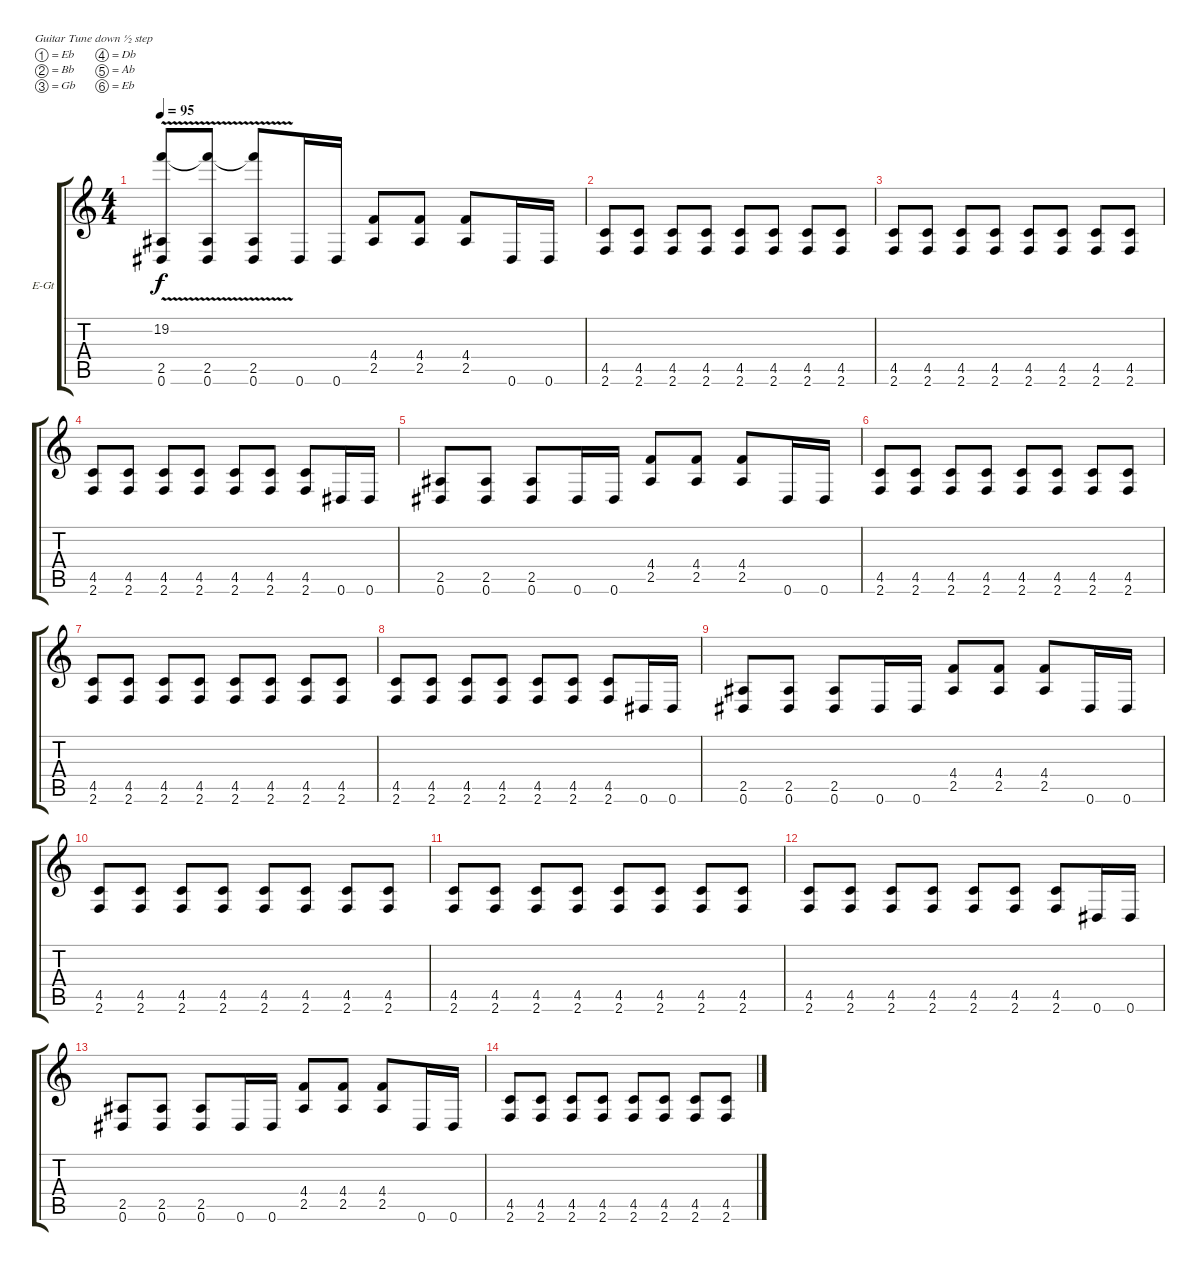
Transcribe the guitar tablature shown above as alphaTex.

\bracketExtendMode groupsimilarinstruments
\firstSystemTrackNameOrientation horizontal
\otherSystemsTrackNameOrientation horizontal
\track ("Rythm Guitar" "E-Gt") {instrument distortionguitar}
\staff {score tabs}
\tuning (Eb4 Bb3 Gb3 Db3 Ab2 Eb2)
\ts (4 4)
\tempo 95
\clef g2
\ks c
(2.5 0.6 19.2{v t}).8{dy f} (2.5 0.6 19.2{v t}).8 (19.2{v t} 2.5 0.6).8 0.6.16 0.6.16 (4.4 2.5).8 (4.4 2.5).8 (4.4 2.5).8 0.6.16 0.6.16 |
(4.5 2.6).8 (4.5 2.6).8 (4.5 2.6).8 (4.5 2.6).8 (4.5 2.6).8 (4.5 2.6).8 (4.5 2.6).8 (4.5 2.6).8 |
(4.5 2.6).8 (4.5 2.6).8 (4.5 2.6).8 (4.5 2.6).8 (4.5 2.6).8 (4.5 2.6).8 (4.5 2.6).8 (4.5 2.6).8 |
(4.5 2.6).8 (4.5 2.6).8 (4.5 2.6).8 (4.5 2.6).8 (4.5 2.6).8 (4.5 2.6).8 (4.5 2.6).8 0.6.16 0.6.16 |
(2.5 0.6).8 (2.5 0.6).8 (2.5 0.6).8 0.6.16 0.6.16 (4.4 2.5).8 (4.4 2.5).8 (4.4 2.5).8 0.6.16 0.6.16 |
(4.5 2.6).8 (4.5 2.6).8 (4.5 2.6).8 (4.5 2.6).8 (4.5 2.6).8 (4.5 2.6).8 (4.5 2.6).8 (4.5 2.6).8 |
(4.5 2.6).8 (4.5 2.6).8 (4.5 2.6).8 (4.5 2.6).8 (4.5 2.6).8 (4.5 2.6).8 (4.5 2.6).8 (4.5 2.6).8 |
(4.5 2.6).8 (4.5 2.6).8 (4.5 2.6).8 (4.5 2.6).8 (4.5 2.6).8 (4.5 2.6).8 (4.5 2.6).8 0.6.16 0.6.16 |
(2.5 0.6).8 (2.5 0.6).8 (2.5 0.6).8 0.6.16 0.6.16 (4.4 2.5).8 (4.4 2.5).8 (4.4 2.5).8 0.6.16 0.6.16 |
(4.5 2.6).8 (4.5 2.6).8 (4.5 2.6).8 (4.5 2.6).8 (4.5 2.6).8 (4.5 2.6).8 (4.5 2.6).8 (4.5 2.6).8 |
(4.5 2.6).8 (4.5 2.6).8 (4.5 2.6).8 (4.5 2.6).8 (4.5 2.6).8 (4.5 2.6).8 (4.5 2.6).8 (4.5 2.6).8 |
(4.5 2.6).8 (4.5 2.6).8 (4.5 2.6).8 (4.5 2.6).8 (4.5 2.6).8 (4.5 2.6).8 (4.5 2.6).8 0.6.16 0.6.16 |
(2.5 0.6).8 (2.5 0.6).8 (2.5 0.6).8 0.6.16 0.6.16 (4.4 2.5).8 (4.4 2.5).8 (4.4 2.5).8 0.6.16 0.6.16 |
(4.5 2.6).8 (4.5 2.6).8 (4.5 2.6).8 (4.5 2.6).8 (4.5 2.6).8 (4.5 2.6).8 (4.5 2.6).8 (4.5 2.6).8
